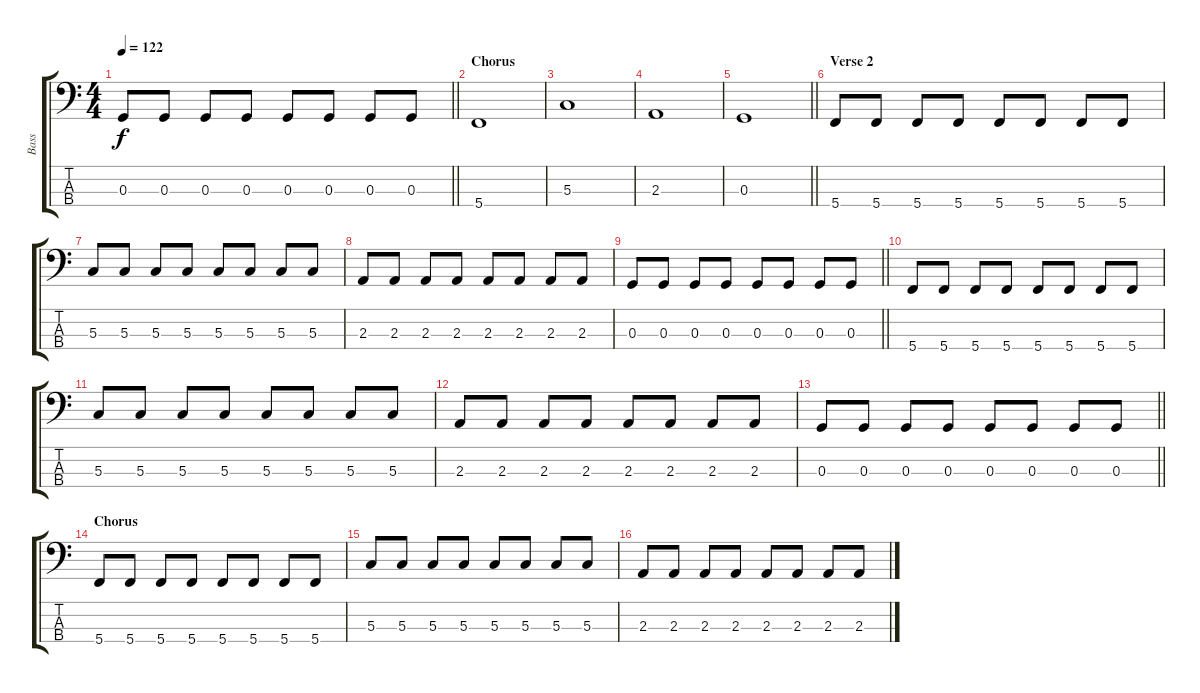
\track ("Bass" "Bass") {instrument electricbasspick}
\staff {score tabs}
\tuning (F2 C2 G1 C1) {hide}
\ts (4 4)
\tempo 122
\clef f4
\barLineRight lightlight
\ks c
0.3.8{dy f} 0.3.8 0.3.8 0.3.8 0.3.8 0.3.8 0.3.8 0.3.8 |
\section ("" "Chorus")
5.4.1 |
5.3.1 |
2.3.1 |
\barLineRight lightlight
0.3.1 |
\section ("" "Verse 2")
5.4.8 5.4.8 5.4.8 5.4.8 5.4.8 5.4.8 5.4.8 5.4.8 |
5.3.8 5.3.8 5.3.8 5.3.8 5.3.8 5.3.8 5.3.8 5.3.8 |
2.3.8 2.3.8 2.3.8 2.3.8 2.3.8 2.3.8 2.3.8 2.3.8 |
\barLineRight lightlight
0.3.8 0.3.8 0.3.8 0.3.8 0.3.8 0.3.8 0.3.8 0.3.8 |
5.4.8 5.4.8 5.4.8 5.4.8 5.4.8 5.4.8 5.4.8 5.4.8 |
5.3.8 5.3.8 5.3.8 5.3.8 5.3.8 5.3.8 5.3.8 5.3.8 |
2.3.8 2.3.8 2.3.8 2.3.8 2.3.8 2.3.8 2.3.8 2.3.8 |
\barLineRight lightlight
0.3.8 0.3.8 0.3.8 0.3.8 0.3.8 0.3.8 0.3.8 0.3.8 |
\section ("" "Chorus")
5.4.8 5.4.8 5.4.8 5.4.8 5.4.8 5.4.8 5.4.8 5.4.8 |
5.3.8 5.3.8 5.3.8 5.3.8 5.3.8 5.3.8 5.3.8 5.3.8 |
2.3.8 2.3.8 2.3.8 2.3.8 2.3.8 2.3.8 2.3.8 2.3.8
